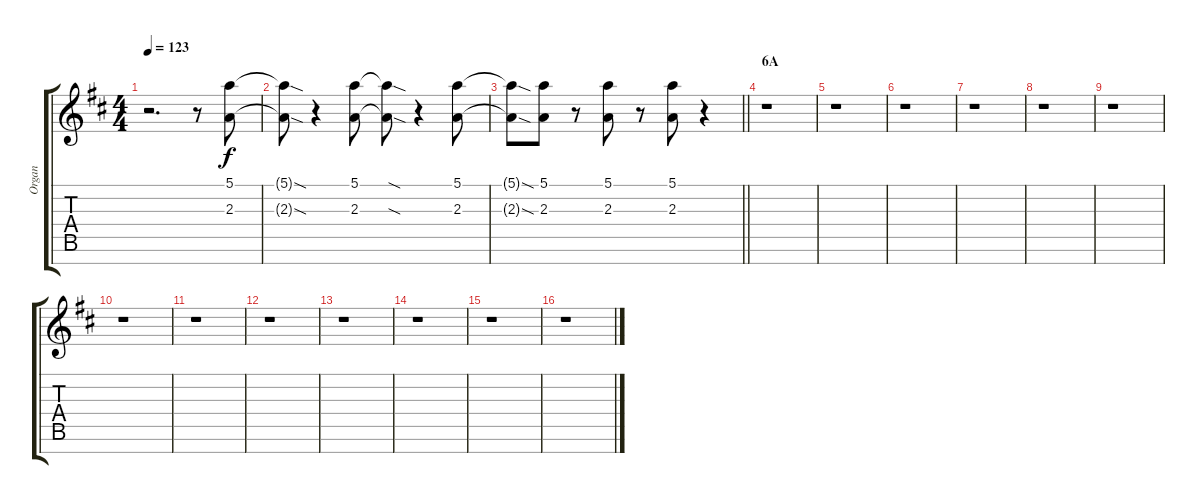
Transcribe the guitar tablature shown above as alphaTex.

\track ("Organ" "Organ") {instrument rockorgan}
\staff {score tabs}
\tuning (E5 B4 G4 D4 A3 E3 B2) {hide}
\ts (4 4)
\tempo 123
\clef g2
\ks d
r.2{d dy f} r.8 (5.1 2.3).8 |
(5.1{sod t} 2.3{sod t}).8 r.4 (5.1 2.3).8 (5.1{sod t} 2.3{sod t}).8 r.4 (5.1 2.3).8 |
\barLineRight lightlight
(5.1{sod t} 2.3{sod t}).8 (5.1 2.3).8 r.8 (5.1 2.3).8 r.8 (5.1 2.3).8 r.4 |
\section ("" "6A")
r.1 |
r.1 |
r.1 |
r.1 |
r.1 |
r.1 |
r.1 |
r.1 |
r.1 |
r.1 |
r.1 |
r.1 |
r.1
